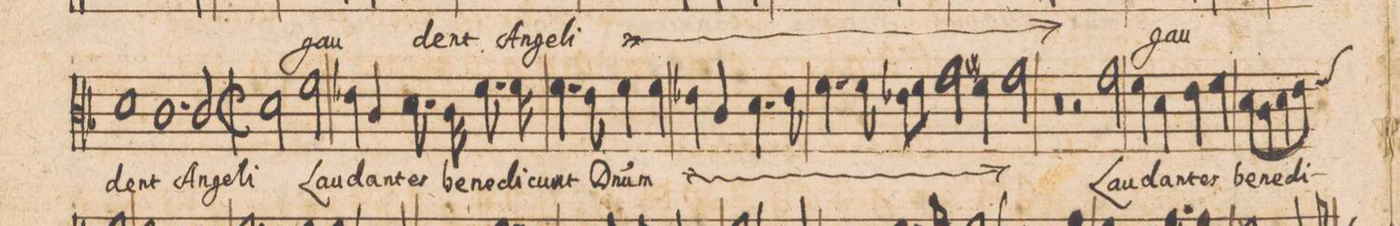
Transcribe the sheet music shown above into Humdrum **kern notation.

**kern	**text
*I"[Canto]	*
*clefC3	*
*k[b-]	*
*met(C|)	*
*M3/1	*
1d\	-dent
1.c\	An-
2c/	-ge-
=31-	=31-
*M2/1	*
*met(C|)	*
*mmet(c|)	*
2d\	-li
2f\	Lau-
4e-X\	-dan-
4c/	-tes
8.d\	be-
16c\	-ne-
8.f\	-di-
16f\	-cunt
=32-	=32-
4.f\	D(o-
8e\	-mi)-
4f\	-num
*	*ij
4f\	Lau-
4e-X\	-dan-
4c/	-tes
4.d\	be-
8e-\	-ne-
=33-	=33-
4.f\	-di-
8f\	-cunt
8e-X\L	D(o-
8f\J	.
2g\	.
4f#X\	-mi)-
2g\	-num
*	*Xij
=34-	=34-
0r	.
=35-	=35-
2r	.
2g\	Lau-
4f\	-dan-
4d\	-tes
4e\	be-
4f\	-ne-
=36-	=36-
8d\L	-di-
8c\	.
8d\	.
*custos:f	*
8e\J	.
*-	*-
